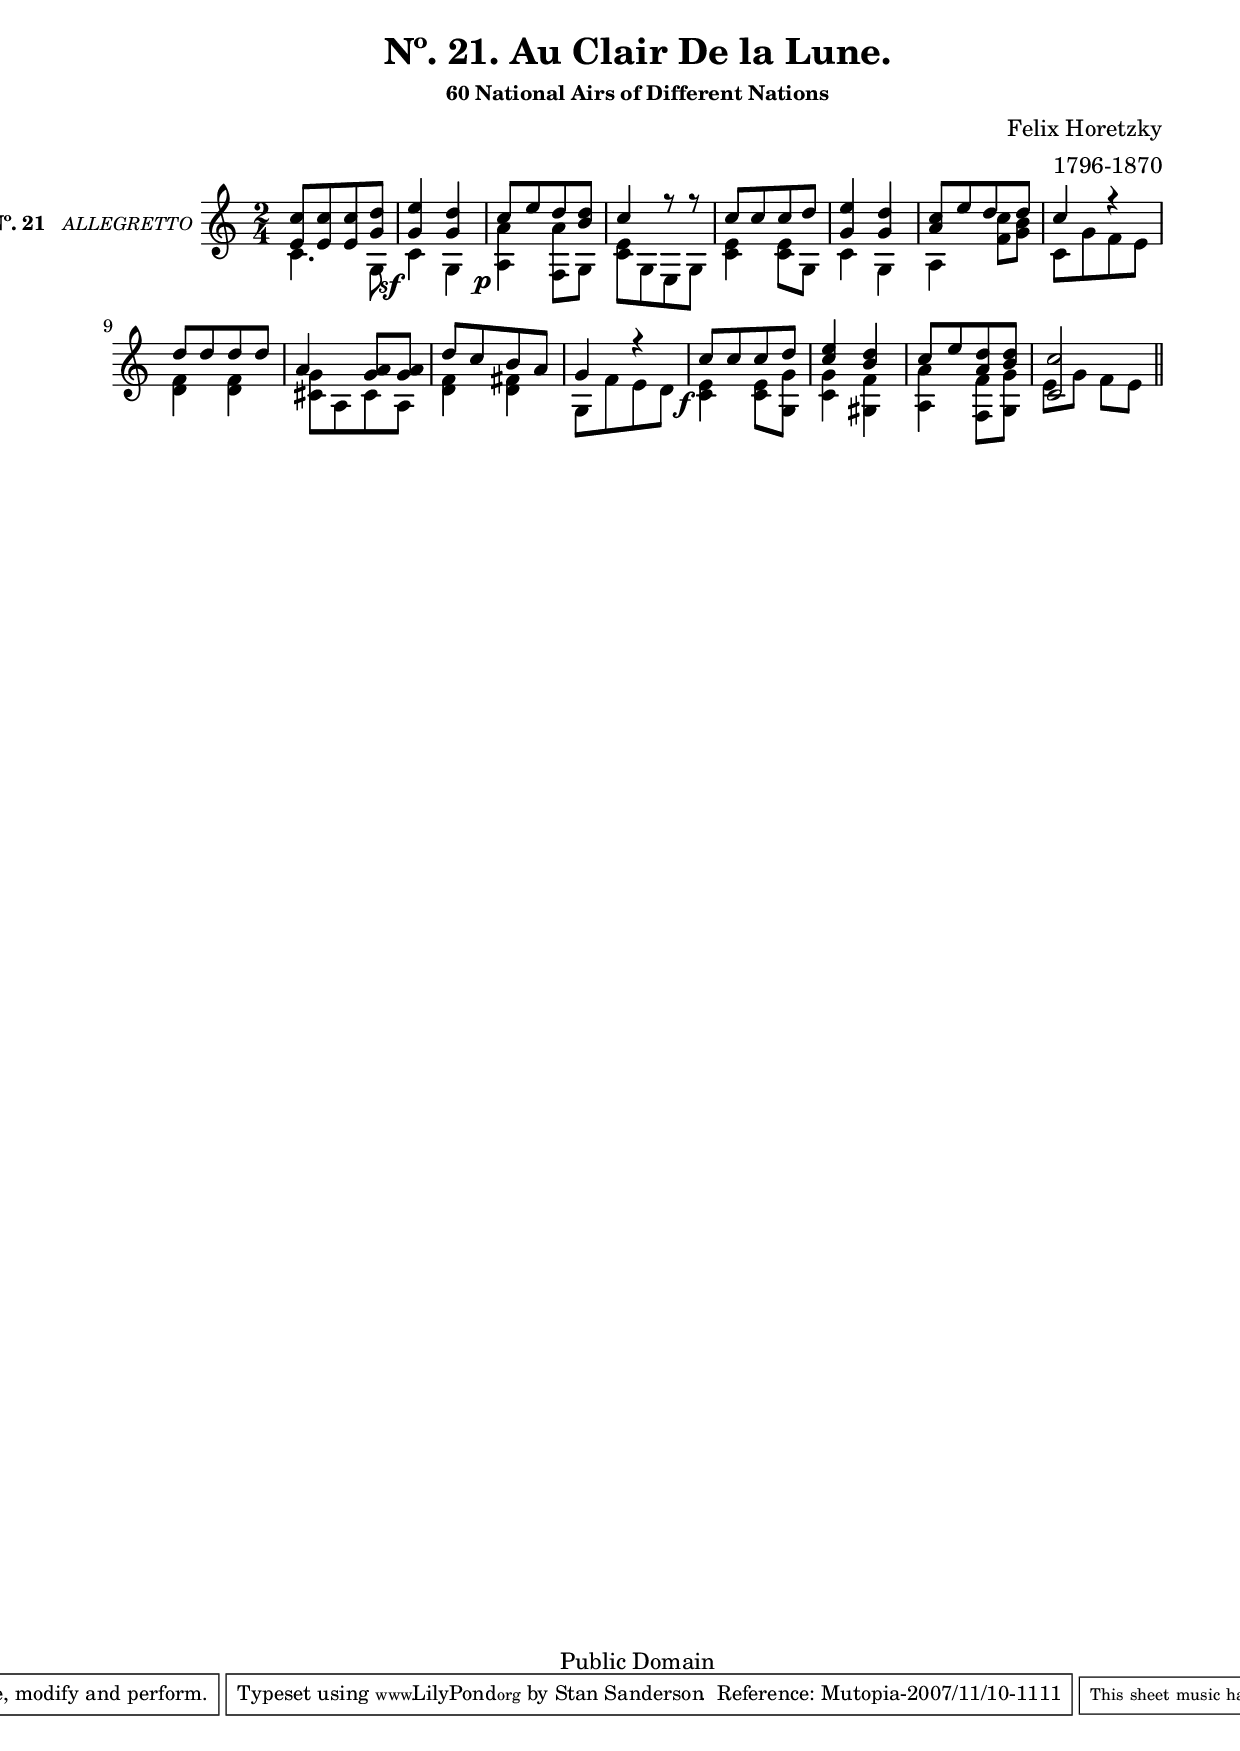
% Entered on Nov 6, 2007
\version "2.11.34"
%#(set-global-staff-size 17) 

\paper {
%	#(set-paper-size "a4")
%	#(set-paper-size "letter")
	left-margin = 0.75 \in
	line-width = 7.0 \in
	between-system-padding = #2.0
	between-system-space = #2.0
	ragged-last-bottom = ##t 
	ragged-bottom = ##f
}

\header {
	title = "Nº. 21. Au Clair De la Lune."
	subtitle = ""
	subsubtitle = "60 National Airs of Different Nations"
	composer = \markup{\column \right-align 
	{\line {Felix Horetzky} 1796-1870}}
	meter = ""
% MUTOPIA
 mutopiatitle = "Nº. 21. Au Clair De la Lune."
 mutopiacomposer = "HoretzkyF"
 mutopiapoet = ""
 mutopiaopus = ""
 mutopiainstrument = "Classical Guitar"
 date = "unk"
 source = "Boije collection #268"
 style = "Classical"
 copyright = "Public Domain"
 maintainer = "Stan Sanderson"
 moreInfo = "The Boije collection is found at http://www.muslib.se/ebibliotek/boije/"
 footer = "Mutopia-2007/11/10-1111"
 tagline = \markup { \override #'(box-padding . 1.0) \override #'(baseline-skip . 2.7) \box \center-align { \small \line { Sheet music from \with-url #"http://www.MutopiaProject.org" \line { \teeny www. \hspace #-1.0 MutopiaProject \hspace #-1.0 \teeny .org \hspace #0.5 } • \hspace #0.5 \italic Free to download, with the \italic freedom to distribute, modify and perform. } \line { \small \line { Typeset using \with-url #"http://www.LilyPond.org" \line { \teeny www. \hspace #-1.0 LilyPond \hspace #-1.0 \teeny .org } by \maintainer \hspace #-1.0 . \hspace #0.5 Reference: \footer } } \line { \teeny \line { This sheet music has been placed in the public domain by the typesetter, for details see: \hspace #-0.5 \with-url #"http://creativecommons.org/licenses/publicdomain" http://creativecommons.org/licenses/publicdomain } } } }
}

%%%%%%%%%%%%%%%%%%%%%%%%%%%%%%%%%%%%
%%
%% Source & comments
%%	
%%  	Felix Horetzky was born in Horyszów Ruski, Poland, January 1, 1796.
%%	Little is known about he came to the guitar. He traveled to Vienna
%%	to study under master guitarrist, Mauro Giuliani. He traveled
%%  	extensively in Europe as a concert performer and teacher. He wrote
%%  	between 100 and 150 pieces for the guitar. He died in Edinburgh
%%  	on October 6, 1870.
%%
%%	This piece is from #268, "60 National Airs of Different Nations",
%%	in the Boije collection and is in the public domain.
%%	
%%	<http://www.muslib.se/ebibliotek/boije/>
%%	Publisher: Chappell (London), no date given.
%%
%%	Carl Boije (1849-1923) was an amateur guitarist whose vast collection
%%	was donated to the State Library of Sweden after his death.
%%
%%	The dynamic markings for the most part follow the original score; obvious
%%	notation errors have been corrected.
%%
%%%%%%%%%%%%%%%%%%%%%%%%%%%%%%%%%%%%

\include "english.ly"

%%%% shortcuts

dol = \markup { \smaller\italic "dolce."}
cres = \markup{\smaller\italic"cresc:"}
cress = \markup{\tiny\smaller\italic"cresc:"}
espr = \markup{\smaller\italic"espres:"}
rit = \markup{\smaller\italic"ritart:"}
atem = \markup{\smaller\italic"a tempo:"}
smz = \markup{\smaller\italic"smorz:"} % smorzando
showTup = { \override TupletNumber #'transparent = ##f
		\override TupletBracket #'transparent = ##f }
hideTup = { \override TupletNumber #'transparent = ##t
		\override TupletBracket #'transparent = ##t }
seg = \markup {\smaller \smaller \musicglyph #"scripts.segno"}
cod = \markup {\smaller \vcenter "to" \hspace #0.7 \smaller \vcenter \musicglyph #"scripts.coda"}
toseg = \markup { \bold \vcenter "to" \hspace #0.7 \vcenter \smaller \musicglyph #"scripts.segno" }
fin = \markup {\smaller \smaller \bold \italic "Fine."}		
I = \once \override NoteColumn #'ignore-collision = ##t
sdu = \once \override Stem #'direction = #UP
sdd = \once \override Stem #'direction = #DOWN

%% End shortcuts


%%%%%%%%%%
%% Reminders
%
%    \once \override DynamicText #'extra-offset = #'(-3.75 . 5.5)
%    \once \override TextScript #'extra-offset = #'( 0.8 . -2.3 )
%    \once \override Stem #'length-fraction = #0.8
%    \once \override Beam #'positions = #'(-2.2 . -3.0)
%
%%%%%%%%%%

upper = \relative c''{
	\set Staff.instrumentName=\markup{ \center-align 
	{\smaller\bold "Nº. 21  " \smaller\smaller\italic "ALLEGRETTO " 
	}}
		<c e,>8[ <c e,> <c e,> <d g,>] |
		<e g,>4 <d g,> |
		c8[ e d <d b>] |
		c4 r8 r |
		c[ c c d] |
		<e g,>4 <d g,> |
		<c a>8[ e d d] |
		c4 r |
		d8[ d d d] |
		a4 <a g>8 <a g> |
		d[ c b a] |
		g4 r |
		c8[ c c d] |
		<e c>4 <d b> |
		c8[ e <d a> <d b>] |
		<c c,>2 |
}


lower = \relative c' { 
	\override Staff.NoteCollision 
	#'merge-differently-headed = ##t
	\set fingeringOrientations = #'(left)
		c4. g8 |
		\once \override DynamicText #'extra-offset = #'(-2.5 . 0.5)
		c4_\sf g |
		\once \override DynamicText #'extra-offset = #'(-2.0 . 2.0)
		<a' a,>_\p <a f,>8 g, |
		<e' c>8[ g, e g] |
		<e' c>4 <e c>8 g, |
		c4 g |
		a <c' f,>8 <b g> |
		c,[ g' f e] |
		<f d>4 <f d> |
		<g cs,>8[ a, cs a] |
		<f' d>4 <fs d> |
		g,8[ f' e d] |
		\once \override DynamicText #'extra-offset = #'(-2.2 . 1.5)
		<e c>4_\f <e c>8 <g g,> |
		<g c,>4 <f gs,> |
		<a a,> <f f,>8 <g g,> |
		e g f e |
}

staffClassicalGuitar = \new Staff  {
		\time 2/4
		\key c \major
		\set Staff.connectArpeggios = ##t
		\set Staff.midiInstrument="acoustic guitar (nylon)"
		<<
			\new Voice = A { \voiceOne  \upper }
			
			\new Voice = C { \voiceFour  \lower }
		>>
		\bar "||"   %%  "|."
}

\score { 
		<<
			\staffClassicalGuitar
		>>
		}
		
\layout  {\context {
   \Staff
   \consists Span_arpeggio_engraver
 } }

\score {
%%	\unfoldRepeats
	\staffClassicalGuitar
	\midi {
		\context {
			\Score
			tempoWholesPerMinute = #(ly:make-moment 60 4)
		}
		\context {
			\Voice
			\remove "Dynamic_performer"
	    }
    }
}
